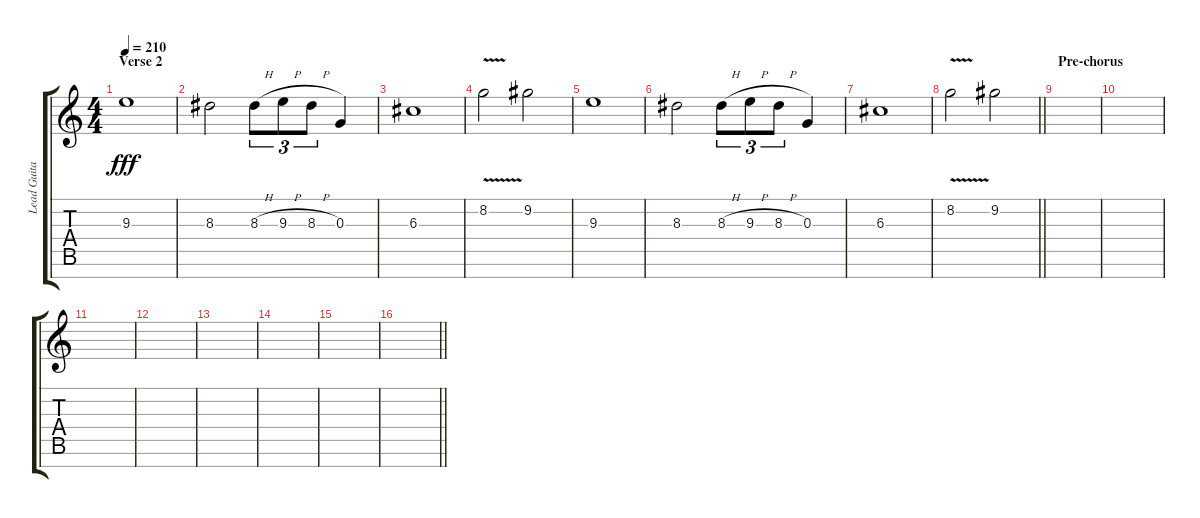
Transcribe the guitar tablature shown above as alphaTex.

\track ("Lead Guitar" "Lead Guita") {instrument distortionguitar}
\staff {score tabs}
\tuning (E4 B3 G3 D3 A2 E2 B1) {hide}
\ts (4 4)
\section ("" "Verse 2")
\tempo 210
\clef g2
\ks c
9.3.1{dy fff} |
8.3.2 8.3{h}.8{tu (3 2)} 9.3{h}.8{tu (3 2)} 8.3{h}.8{tu (3 2)} 0.3.4 |
6.3.1 |
8.2{v}.2 9.2.2 |
9.3.1 |
8.3.2 8.3{h}.8{tu (3 2)} 9.3{h}.8{tu (3 2)} 8.3{h}.8{tu (3 2)} 0.3.4 |
6.3.1 |
\barLineRight lightlight
8.2{v}.2 9.2.2 |
\section ("" "Pre-chorus")
|
|
|
|
|
|
|
\barLineRight lightlight
